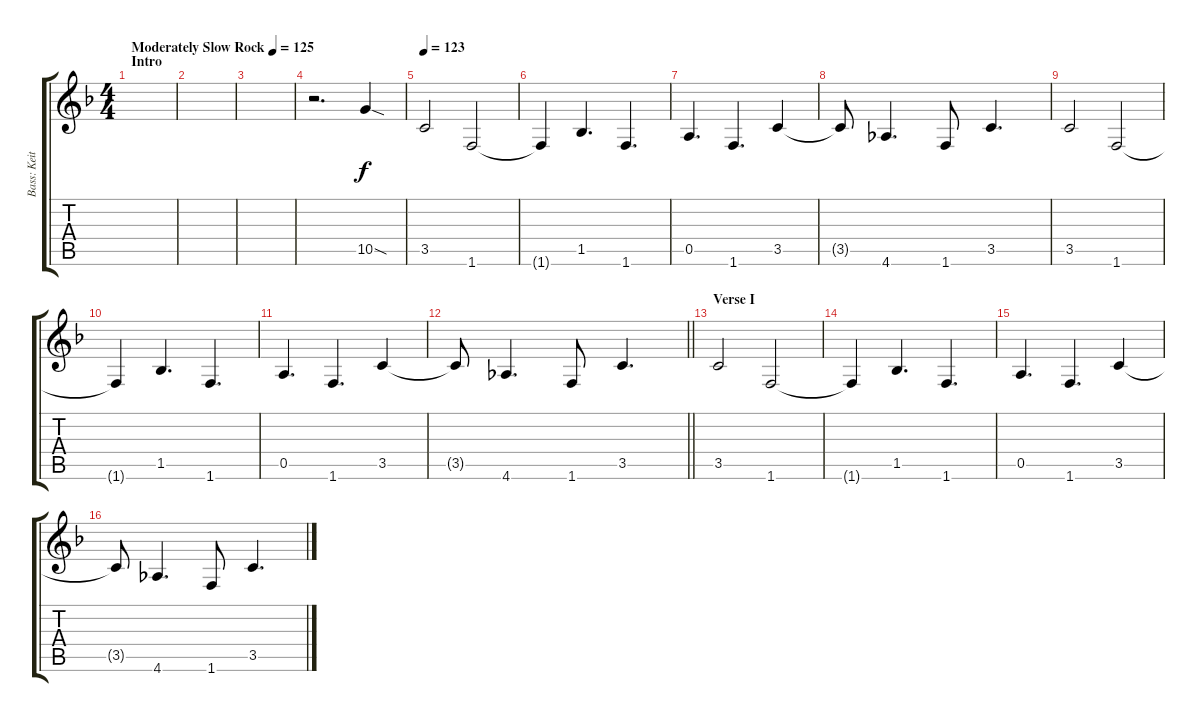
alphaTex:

\track ("Bass: Keith" "Bass: Keit") {instrument electricbassfinger}
\staff {score tabs}
\tuning (E4 B3 G3 D3 A2 E2) {hide}
\ts (4 4)
\section ("" "Intro")
\tempo (125 "Moderately Slow Rock")
\tempo 119
\tempo (125 "Moderately Slow Rock")
\clef g2
\ks f
|
|
|
r.2{d} 10.5{sod}.4 |
\tempo 123
3.5.2 1.6.2 |
1.6{t}.4 1.5.4{d} 1.6.4{d} |
0.5.4{d} 1.6.4{d} 3.5.4 |
3.5{t}.8 4.6.4{d} 1.6.8 3.5.4{d} |
3.5.2 1.6.2 |
1.6{t}.4 1.5.4{d} 1.6.4{d} |
0.5.4{d} 1.6.4{d} 3.5.4 |
\barLineRight lightlight
3.5{t}.8 4.6.4{d} 1.6.8 3.5.4{d} |
\section ("" "Verse I")
3.5.2 1.6.2 |
1.6{t}.4 1.5.4{d} 1.6.4{d} |
0.5.4{d} 1.6.4{d} 3.5.4 |
3.5{t}.8 4.6.4{d} 1.6.8 3.5.4{d}
